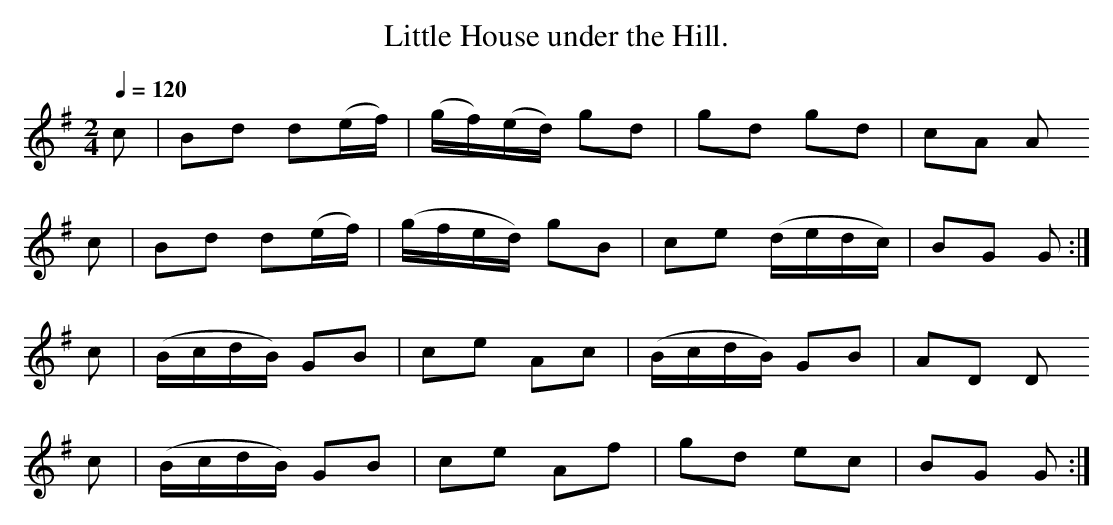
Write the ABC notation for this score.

X:1
T:Little House under the Hill.
M:2/4
L:1/16
Q:1/4=120
K:G
c2 | B2d2 d2(ef) | (gf)(ed) g2d2 | g2d2 g2d2 | c2A2 A2
c2 | B2d2 d2(ef) | (gfed) g2B2 | c2e2 (dedc) | B2G2 G2 :|
c2 | (BcdB) G2B2 | c2e2 A2c2 | (BcdB) G2B2 | A2D2 D2
c2 | (BcdB) G2B2 | c2e2 A2f2 | g2d2 e2c2 | B2G2 G2 :|
